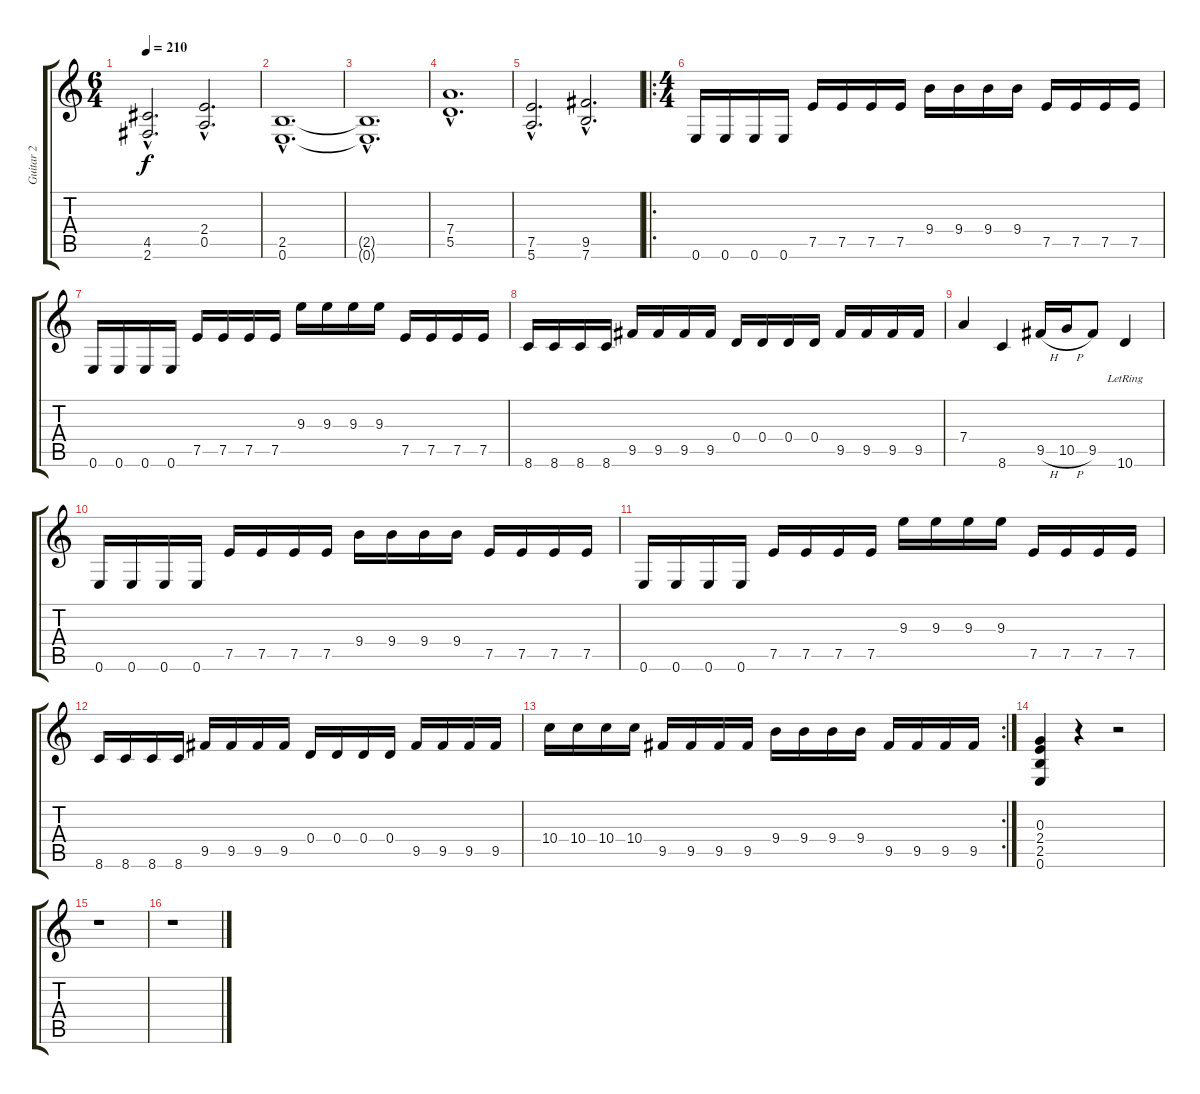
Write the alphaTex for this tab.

\track ("Guitar 2" "Guitar 2") {instrument overdrivenguitar}
\staff {score tabs}
\tuning (E4 B3 G3 D3 A2 E2) {hide}
\ts (6 4)
\tempo 210
\clef g2
\ks c
(4.5{hac} 2.6{hac}).2{d dy f} (2.4{hac} 0.5{hac}).2{d} |
(2.5{hac} 0.6{hac}).1{d} |
(2.5{hac t} 0.6{hac t}).1{d} |
(7.4{hac} 5.5{hac}).1{d} |
(7.5{hac} 5.6{hac}).2{d} (9.5{hac} 7.6{hac}).2{d} |
\ro
\ts (4 4)
0.6.16 0.6.16 0.6.16 0.6.16 7.5.16 7.5.16 7.5.16 7.5.16 9.4.16 9.4.16 9.4.16 9.4.16 7.5.16 7.5.16 7.5.16 7.5.16 |
0.6.16 0.6.16 0.6.16 0.6.16 7.5.16 7.5.16 7.5.16 7.5.16 9.3.16 9.3.16 9.3.16 9.3.16 7.5.16 7.5.16 7.5.16 7.5.16 |
8.6.16 8.6.16 8.6.16 8.6.16 9.5.16 9.5.16 9.5.16 9.5.16 0.4.16 0.4.16 0.4.16 0.4.16 9.5.16 9.5.16 9.5.16 9.5.16 |
7.4.4 8.6.4 9.5{h}.16 10.5{h}.16 9.5.8 10.6{lr}.4 |
0.6.16 0.6.16 0.6.16 0.6.16 7.5.16 7.5.16 7.5.16 7.5.16 9.4.16 9.4.16 9.4.16 9.4.16 7.5.16 7.5.16 7.5.16 7.5.16 |
0.6.16 0.6.16 0.6.16 0.6.16 7.5.16 7.5.16 7.5.16 7.5.16 9.3.16 9.3.16 9.3.16 9.3.16 7.5.16 7.5.16 7.5.16 7.5.16 |
8.6.16 8.6.16 8.6.16 8.6.16 9.5.16 9.5.16 9.5.16 9.5.16 0.4.16 0.4.16 0.4.16 0.4.16 9.5.16 9.5.16 9.5.16 9.5.16 |
\rc 2
10.4.16 10.4.16 10.4.16 10.4.16 9.5.16 9.5.16 9.5.16 9.5.16 9.4.16 9.4.16 9.4.16 9.4.16 9.5.16 9.5.16 9.5.16 9.5.16 |
(0.3 2.4 2.5 0.6).4 r.4 r.2 |
r.1 |
r.1
